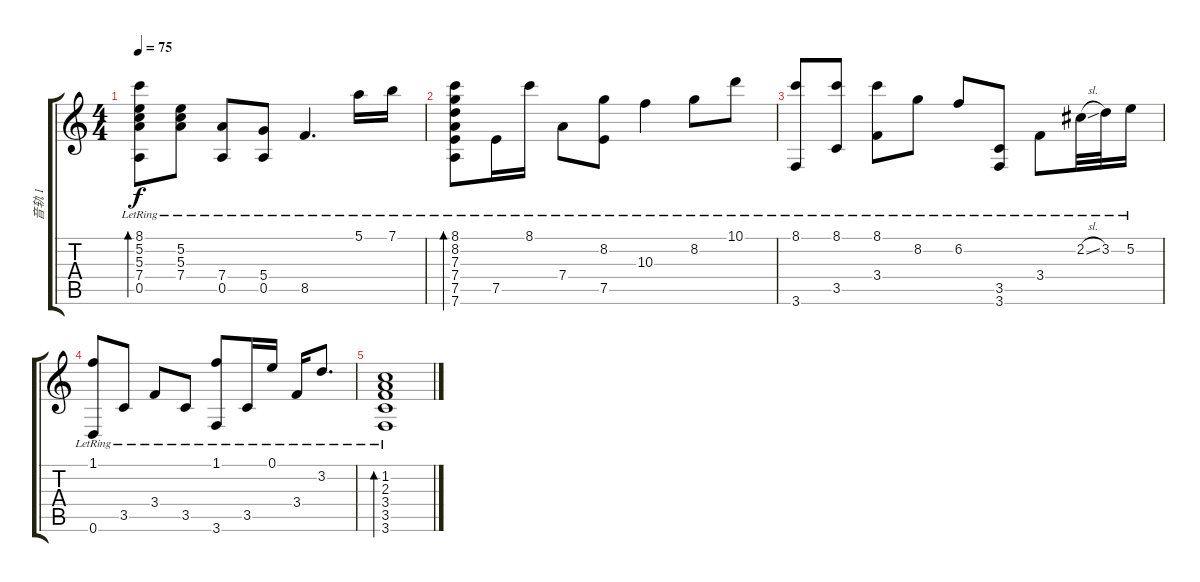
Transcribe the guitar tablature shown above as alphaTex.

\track ("音轨 1" "音轨 1") {instrument acousticguitarsteel}
\staff {score tabs}
\tuning (E4 B3 G3 D3 A2 D2) {hide}
\ts (4 4)
\tempo 75
\clef g2
\ks c
(8.1{lr} 5.2{lr} 5.3{lr} 7.4{lr} 0.5{lr}).8{bd 480 dy f} (5.2{lr} 5.3 7.4).8 (7.4{lr} 0.5).8 (5.4{lr} 0.5).8 8.5{lr}.4{d} 5.1{lr}.16 7.1{lr}.16 |
(8.1{lr} 8.2 7.3 7.4 7.5 7.6{lr}).8{bd 480} 7.5{lr}.16 8.1{lr}.16 7.4{lr}.8 (8.2{lr} 7.5).8 10.3{lr}.4 8.2{lr}.8 10.1{lr}.8 |
(8.1{lr} 3.6{lr}).8 (8.1{lr} 3.5{lr}).8 (8.1{lr} 3.4{lr}).8 8.2{lr}.8 6.2{lr}.8 (3.5{lr} 3.6{lr}).8 3.4{lr}.8 2.2{sl lr}.32 3.2{lr}.32 5.2{lr}.16 |
(1.1{lr} 0.6{lr}).8 3.5{lr}.8 3.4{lr}.8 3.5{lr}.8 (1.1{lr} 3.6{lr}).8 3.5{lr}.16 0.1{lr}.16 3.4{lr}.16 3.2{lr}.8{d} |
(1.2{lr} 2.3{lr} 3.4{lr} 3.5{lr} 3.6{lr}).1{bd 480}
